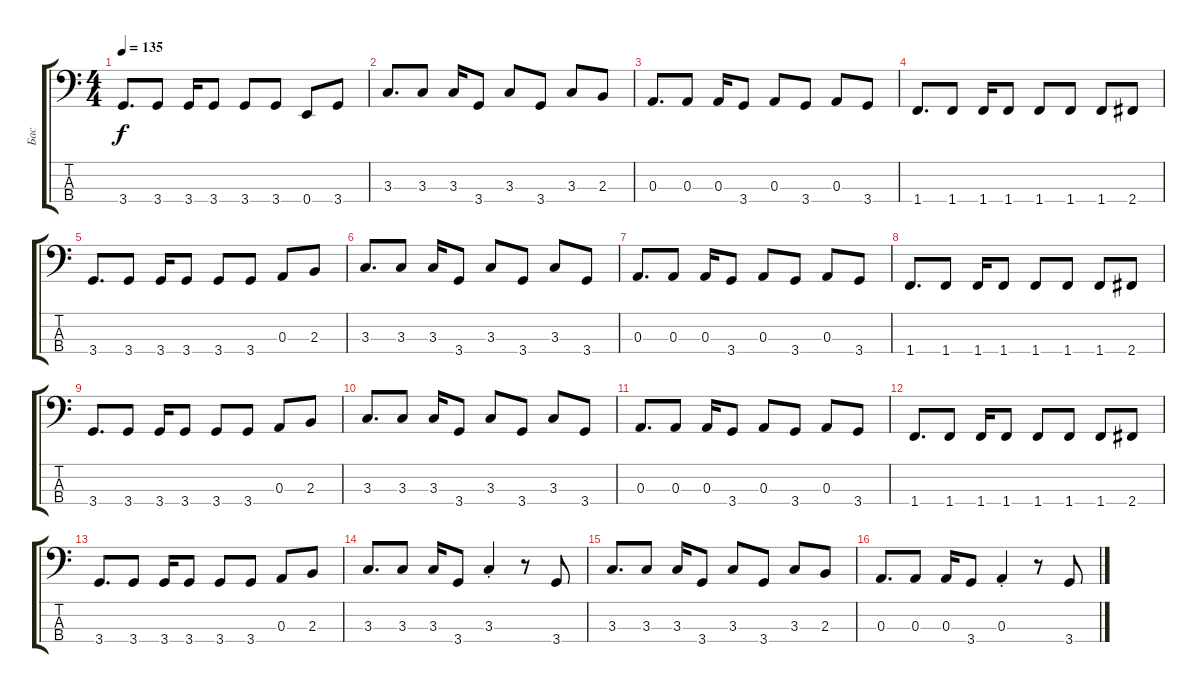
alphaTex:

\track ("Бас" "Бас") {instrument slapbass1}
\staff {score tabs}
\tuning (G2 D2 A1 E1) {hide}
\ts (4 4)
\tempo 135
\clef f4
\ks c
3.4.8{d dy f} 3.4.8 3.4.16 3.4.8 3.4.8 3.4.8 0.4.8 3.4.8 |
3.3.8{d} 3.3.8 3.3.16 3.4.8 3.3.8 3.4.8 3.3.8 2.3.8 |
0.3.8{d} 0.3.8 0.3.16 3.4.8 0.3.8 3.4.8 0.3.8 3.4.8 |
1.4.8{d} 1.4.8 1.4.16 1.4.8 1.4.8 1.4.8 1.4.8 2.4.8 |
3.4.8{d} 3.4.8 3.4.16 3.4.8 3.4.8 3.4.8 0.3.8 2.3.8 |
3.3.8{d} 3.3.8 3.3.16 3.4.8 3.3.8 3.4.8 3.3.8 3.4.8 |
0.3.8{d} 0.3.8 0.3.16 3.4.8 0.3.8 3.4.8 0.3.8 3.4.8 |
1.4.8{d} 1.4.8 1.4.16 1.4.8 1.4.8 1.4.8 1.4.8 2.4.8 |
3.4.8{d} 3.4.8 3.4.16 3.4.8 3.4.8 3.4.8 0.3.8 2.3.8 |
3.3.8{d} 3.3.8 3.3.16 3.4.8 3.3.8 3.4.8 3.3.8 3.4.8 |
0.3.8{d} 0.3.8 0.3.16 3.4.8 0.3.8 3.4.8 0.3.8 3.4.8 |
1.4.8{d} 1.4.8 1.4.16 1.4.8 1.4.8 1.4.8 1.4.8 2.4.8 |
3.4.8{d} 3.4.8 3.4.16 3.4.8 3.4.8 3.4.8 0.3.8 2.3.8 |
3.3.8{d} 3.3.8 3.3.16 3.4.8 3.3{st}.4 r.8 3.4.8 |
3.3.8{d} 3.3.8 3.3.16 3.4.8 3.3.8 3.4.8 3.3.8 2.3.8 |
0.3.8{d} 0.3.8 0.3.16 3.4.8 0.3{st}.4 r.8 3.4.8
